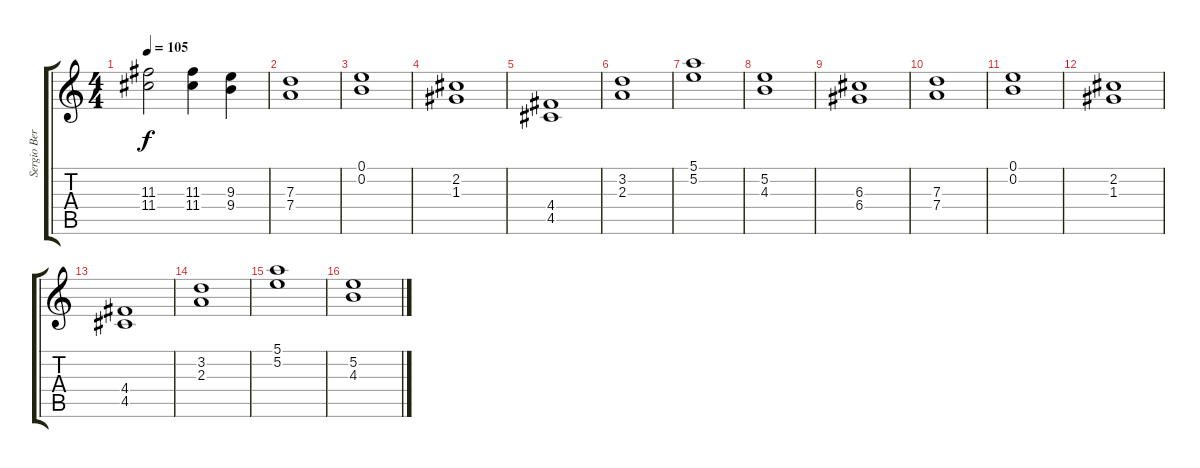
\track ("Sergio Berdichevsky" "Sergio Ber") {instrument overdrivenguitar}
\staff {score tabs}
\tuning (E4 B3 G3 D3 A2 E2) {hide}
\ts (4 4)
\tempo 105
\clef g2
\ks c
(11.3 11.4).2{dy f} (11.3 11.4).4 (9.3 9.4).4 |
(7.3 7.4).1 |
(0.1 0.2).1 |
(2.2 1.3).1 |
(4.4 4.5).1 |
(3.2 2.3).1 |
(5.1 5.2).1 |
(5.2 4.3).1 |
(6.3 6.4).1 |
(7.3 7.4).1 |
(0.1 0.2).1 |
(2.2 1.3).1 |
(4.4 4.5).1 |
(3.2 2.3).1 |
(5.1 5.2).1 |
(5.2 4.3).1
